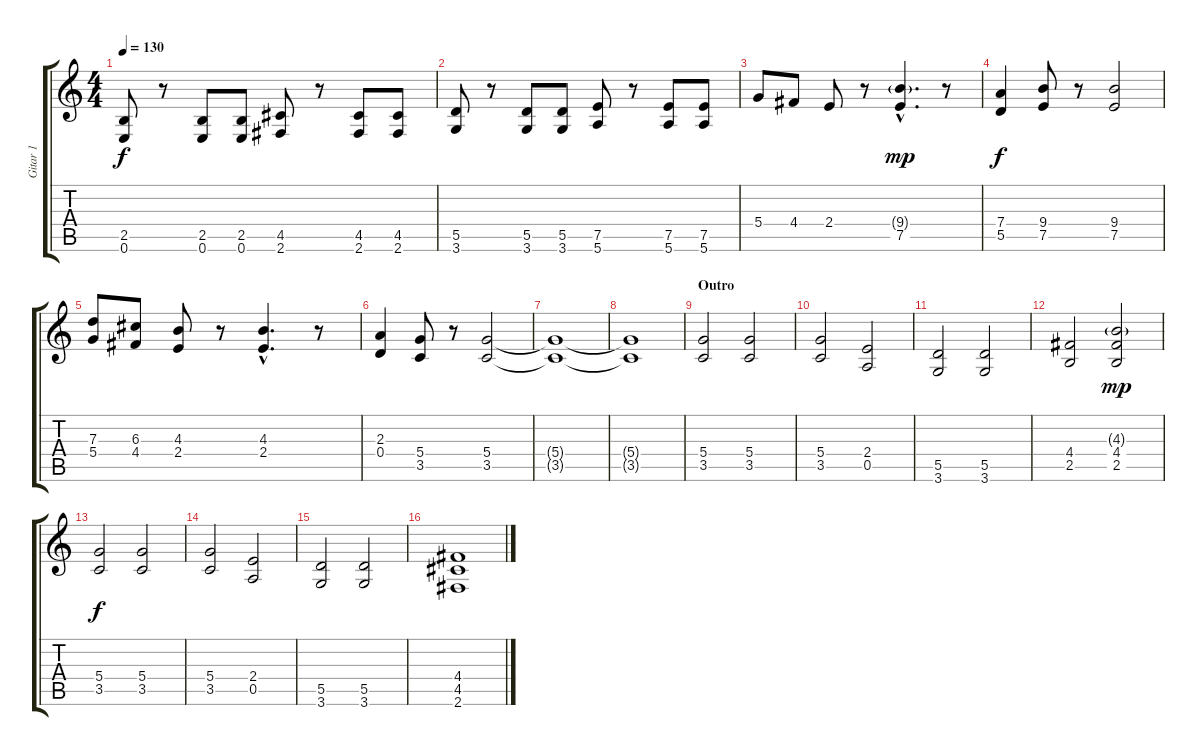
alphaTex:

\track ("Gitar 1" "Gitar 1") {instrument distortionguitar}
\staff {score tabs}
\tuning (E4 B3 G3 D3 A2 E2) {hide}
\ts (4 4)
\tempo 130
\clef g2
\ks c
(2.5 0.6).8{dy f volume 13} r.8 (2.5 0.6).8 (2.5 0.6).8 (4.5 2.6).8 r.8 (4.5 2.6).8 (4.5 2.6).8 |
(5.5 3.6).8 r.8 (5.5 3.6).8 (5.5 3.6).8 (7.5 5.6).8 r.8 (7.5 5.6).8 (7.5 5.6).8 |
5.4.8 4.4.8 2.4.8 r.8 (9.4{g hac} 7.5{hac}).4{d dy mp} r.8 |
(7.4 5.5).4{dy f} (9.4 7.5).8 r.8 (9.4 7.5).2 |
(7.3 5.4).8 (6.3 4.4).8 (4.3 2.4).8 r.8 (4.3{hac} 2.4{hac}).4{d} r.8 |
(2.3 0.4).4 (5.4 3.5).8 r.8 (5.4 3.5).2 |
(5.4{t} 3.5{t}).1 |
(5.4{t} 3.5{t}).1 |
\section ("" "Outro")
(5.4 3.5).2{volume 13} (5.4 3.5).2 |
(5.4 3.5).2 (2.4 0.5).2 |
(5.5 3.6).2 (5.5 3.6).2 |
(4.4 2.5).2 (4.3{g} 4.4 2.5).2{dy mp} |
(5.4 3.5).2{dy f} (5.4 3.5).2 |
(5.4 3.5).2 (2.4 0.5).2 |
(5.5 3.6).2 (5.5 3.6).2 |
(4.4 4.5 2.6).1
